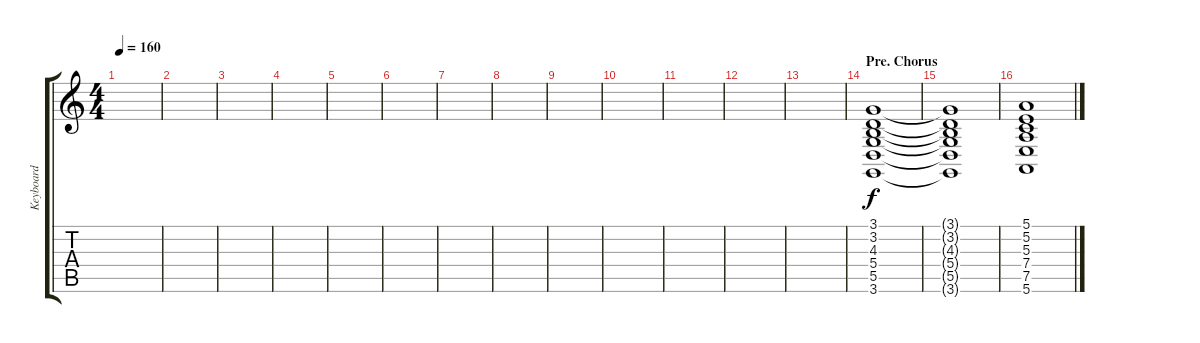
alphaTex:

\track ("Keyboard" "Keyboard") {instrument stringensemble1}
\staff {score tabs}
\tuning (E4 B3 G3 D3 A2 E2) {hide}
\ts (4 4)
\tempo 160
\clef g2
\ks c
|
|
|
|
|
|
|
|
|
|
|
|
|
\section ("" "Pre. Chorus")
(3.1 3.2 4.3 5.4 5.5 3.6).1{instrument stringensemble1} |
(3.1{t} 3.2{t} 4.3{t} 5.4{t} 5.5{t} 3.6{t}).1 |
(5.1 5.2 5.3 7.4 7.5 5.6).1
